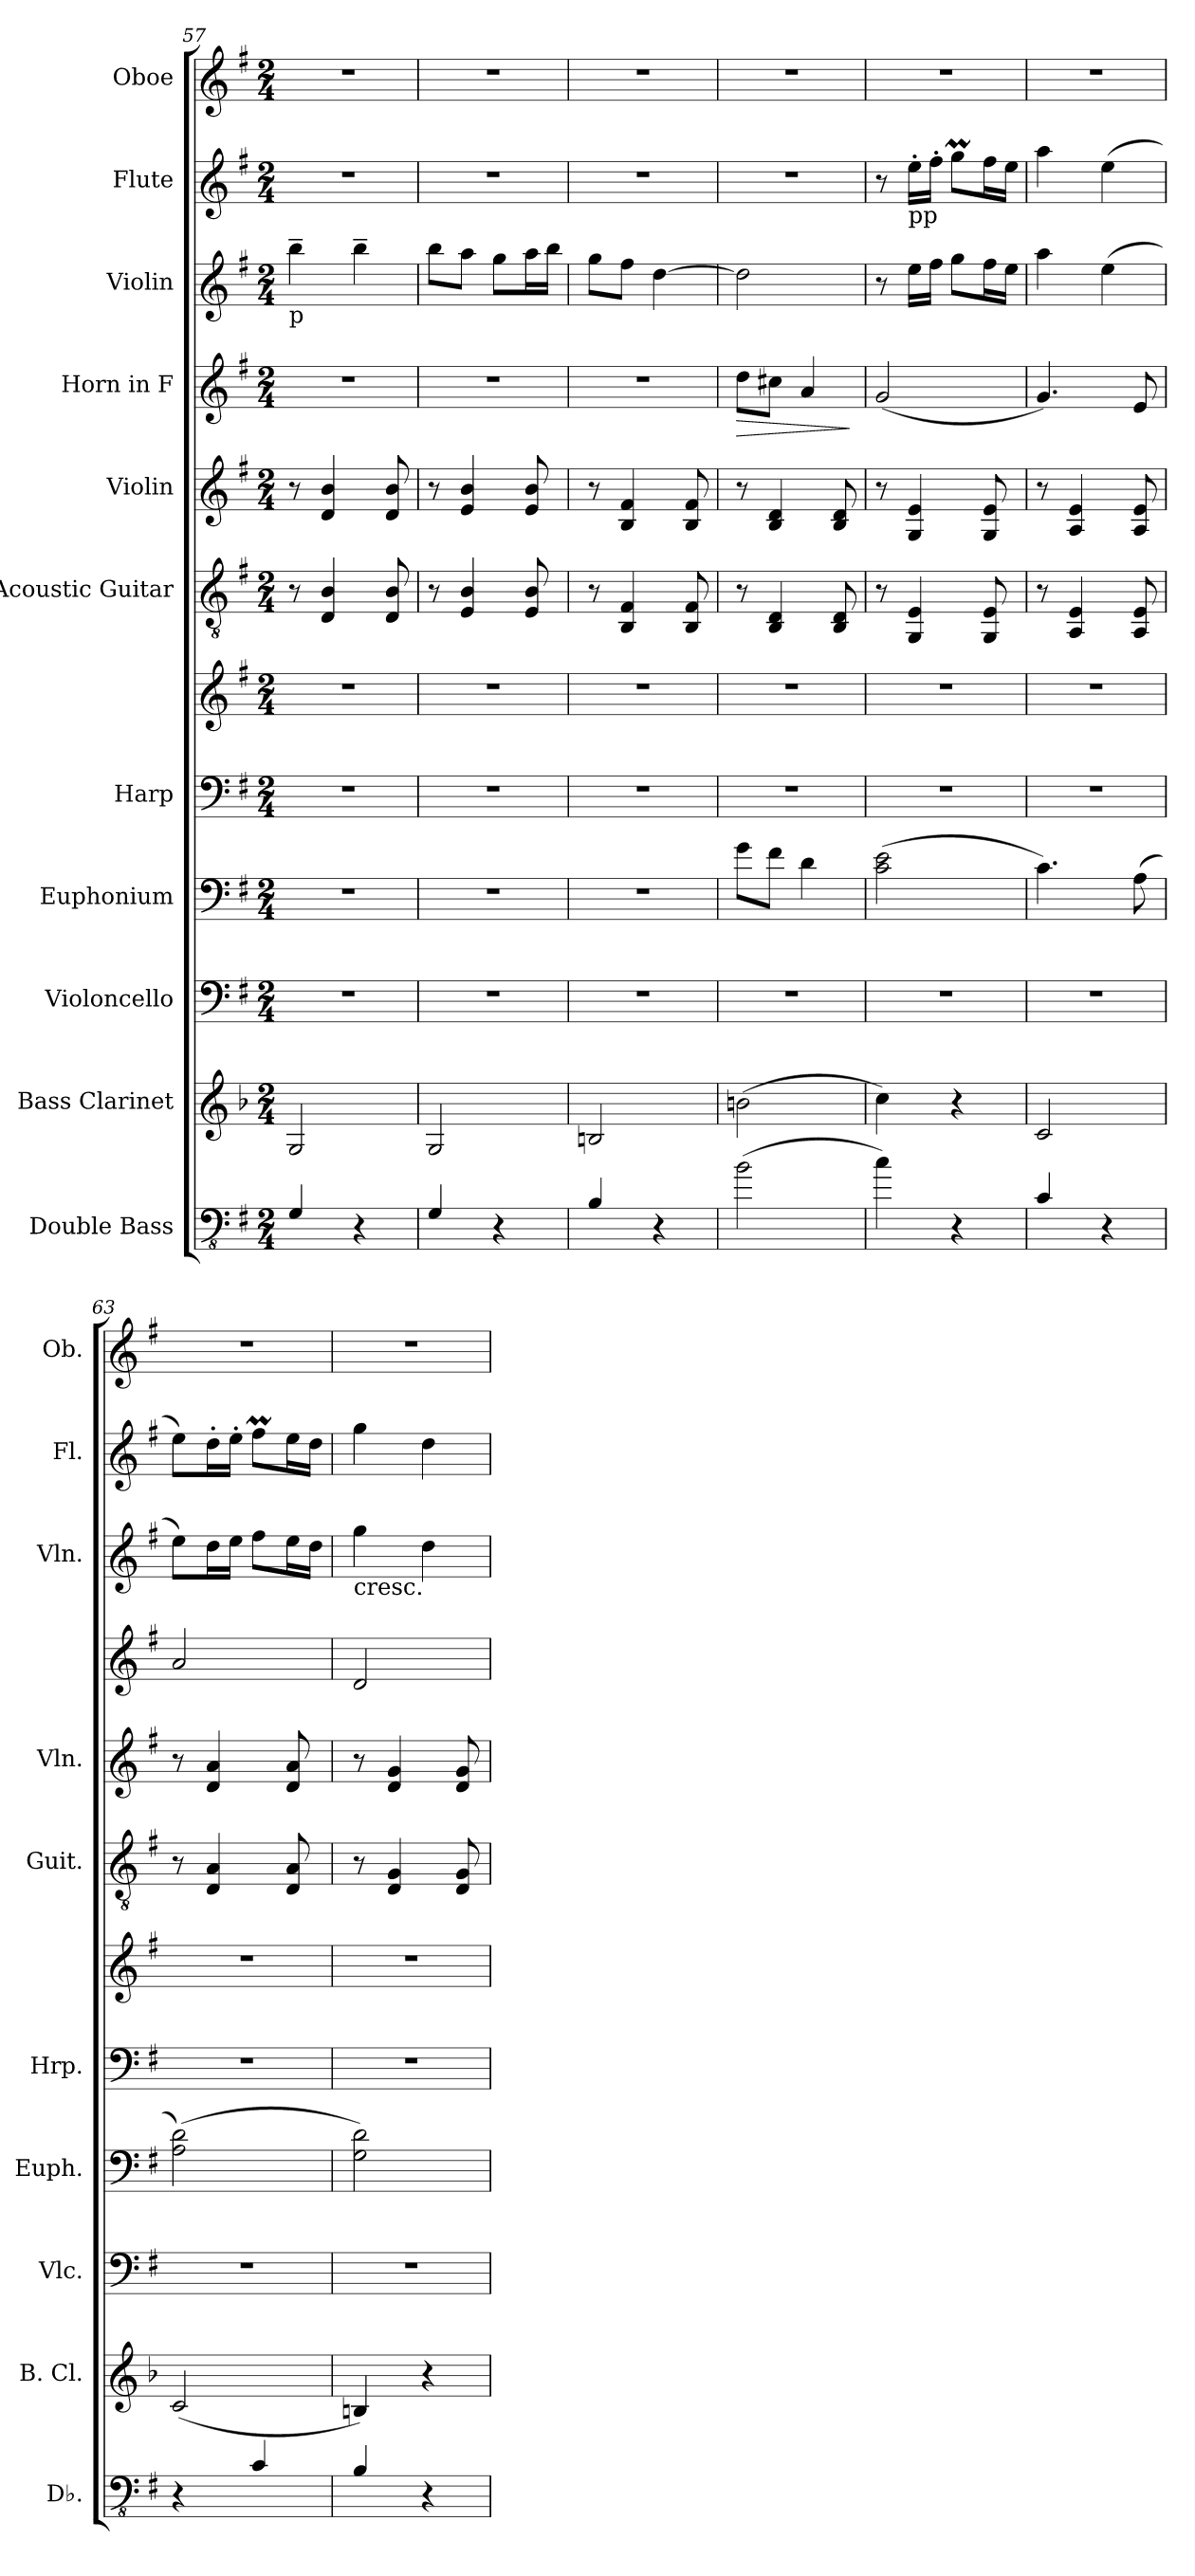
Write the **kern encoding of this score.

**kern	**kern	**kern	**kern	**kern	**kern	**kern	**kern	**kern	**dynam	**kern	**kern	**kern
*part11	*part10	*part9	*part8	*part7	*part7	*part6	*part5	*part4	*part4	*part3	*part2	*part1
*staff12	*staff11	*staff10	*staff9	*staff8	*staff7	*staff6	*staff5	*staff4	*staff4	*staff3	*staff2	*staff1
*I"Double Bass	*I"Bass Clarinet	*I"Violoncello	*I"Euphonium	*I"Harp	*	*I"Acoustic Guitar	*I"Violin	*I"Horn in F	*	*I"Violin	*I"Flute	*I"Oboe
*I'Db.	*I'B. Cl.	*I'Vlc.	*I'Euph.	*I'Hrp.	*	*I'Guit.	*I'Vln.	*	*	*I'Vln.	*I'Fl.	*I'Ob.
*clefFv4	*clefG2	*clefF4	*clefF4	*clefF4	*clefG2	*clefGv2	*clefG2	*clefG2	*	*clefG2	*clefG2	*clefG2
*ITrd7c12	*ITrd8c14	*	*	*	*	*	*	*ITrd4c7	*	*	*	*
*k[f#]	*k[b-]	*k[f#]	*k[f#]	*k[f#]	*k[f#]	*k[f#]	*k[f#]	*k[]	*	*k[f#]	*k[f#]	*k[f#]
*M2/4	*M2/4	*M2/4	*M2/4	*M2/4	*M2/4	*M2/4	*M2/4	*M2/4	*	*M2/4	*M2/4	*M2/4
=57	=57	=57	=57	=57	=57	=57	=57	=57	=57	=57	=57	=57
!	!	!	!	!	!	!	!	!	!	!LO:TX:b:t=p	!	!
4GGG/	2GG/	2r	2r	2r	2r	8r	8r	2r	.	4bb~\	2r	2r
.	.	.	.	.	.	4D/ 4B/	4d/ 4b/	.	.	.	.	.
4r	.	.	.	.	.	.	.	.	.	4bb~\	.	.
.	.	.	.	.	.	8D/ 8B/	8d/ 8b/	.	.	.	.	.
=58	=58	=58	=58	=58	=58	=58	=58	=58	=58	=58	=58	=58
4GGG/	2GG/	2r	2r	2r	2r	8r	8r	2r	.	8bb\L	2r	2r
.	.	.	.	.	.	4E/ 4B/	4e/ 4b/	.	.	8aa\J	.	.
4r	.	.	.	.	.	.	.	.	.	8gg\L	.	.
.	.	.	.	.	.	8E/ 8B/	8e/ 8b/	.	.	16aa\L	.	.
.	.	.	.	.	.	.	.	.	.	16bb\JJ	.	.
=59	=59	=59	=59	=59	=59	=59	=59	=59	=59	=59	=59	=59
4BBB/	2BBn/	2r	2r	2r	2r	8r	8r	2r	.	8gg\L	2r	2r
.	.	.	.	.	.	4BB/ 4F#/	4B/ 4f#/	.	.	8ff#\J	.	.
4r	.	.	.	.	.	.	.	.	.	[4dd\	.	.
.	.	.	.	.	.	8BB/ 8F#/	8B/ 8f#/	.	.	.	.	.
=60	=60	=60	=60	=60	=60	=60	=60	=60	=60	=60	=60	=60
!	!	!	!	!	!	!	!	!	!LO:HP:b	!	!	!
(2BB\	(2Bn\	2r	8g\L	2r	2r	8r	8r	8g\L	>	2dd\]	2r	2r
.	.	.	8f#\J	.	.	4BB/ 4D/	4B/ 4d/	8f#X\J	.	.	.	.
.	.	.	4d\	.	.	.	.	4d/	.	.	.	.
.	.	.	.	.	.	8BB/ 8D/	8B/ 8d/	.	.	.	.	.
.	.	.	.	.	.	.	.	.	]	.	.	.
!!LO:PB:g=z
=61	=61	=61	=61	=61	=61	=61	=61	=61	=61	=61	=61	=61
4C\)	4c\)	2r	(2c\ 2e\	2r	2r	8r	8r	(2c/	.	8r	8r	2r
!	!	!	!	!	!	!	!	!	!	!	!LO:TX:b:t=pp	!
.	.	.	.	.	.	4GG/ 4E/	4G/ 4e/	.	.	16ee\LL	16ee'\LL	.
.	.	.	.	.	.	.	.	.	.	16ff#\JJ	16ff#'\JJ	.
4r	4r	.	.	.	.	.	.	.	.	8gg\L	8ggM\L	.
.	.	.	.	.	.	8GG/ 8E/	8G/ 8e/	.	.	16ff#\L	16ff#\L	.
.	.	.	.	.	.	.	.	.	.	16ee\JJ	16ee\JJ	.
=62	=62	=62	=62	=62	=62	=62	=62	=62	=62	=62	=62	=62
4CC/	2C/	2r	4.c\)	2r	2r	8r	8r	4.c/)	.	4aa\	4aa\	2r
.	.	.	.	.	.	4AA/ 4E/	4A/ 4e/	.	.	.	.	.
4r	.	.	.	.	.	.	.	.	.	(4ee\	(4ee\	.
.	.	.	(8A\	.	.	8AA/ 8E/	8A/ 8e/	8A/	.	.	.	.
=63	=63	=63	=63	=63	=63	=63	=63	=63	=63	=63	=63	=63
4r	(2C/	2r	(2A\ 2d\)	2r	2r	8r	8r	2d/	.	8ee\L)	8ee\L)	2r
.	.	.	.	.	.	4D/ 4A/	4d/ 4a/	.	.	16dd\L	16dd'\L	.
.	.	.	.	.	.	.	.	.	.	16ee\JJ	16ee'\JJ	.
4CC/	.	.	.	.	.	.	.	.	.	8ff#\L	8ff#m\L	.
.	.	.	.	.	.	8D/ 8A/	8d/ 8a/	.	.	16ee\L	16ee\L	.
.	.	.	.	.	.	.	.	.	.	16dd\JJ	16dd\JJ	.
=64	=64	=64	=64	=64	=64	=64	=64	=64	=64	=64	=64	=64
!	!	!	!	!	!	!	!	!	!	!LO:TX:b:t=cresc.	!	!
4BBB/	4BBn/)	2r	2G\ 2d\)	2r	2r	8r	8r	2G/	.	4gg\	4gg\	2r
.	.	.	.	.	.	4D/ 4G/	4d/ 4g/	.	.	.	.	.
4r	4r	.	.	.	.	.	.	.	.	4dd\	4dd\	.
.	.	.	.	.	.	8D/ 8G/	8d/ 8g/	.	.	.	.	.
=	=	=	=	=	=	=	=	=	=	=	=	=
*-	*-	*-	*-	*-	*-	*-	*-	*-	*-	*-	*-	*-
